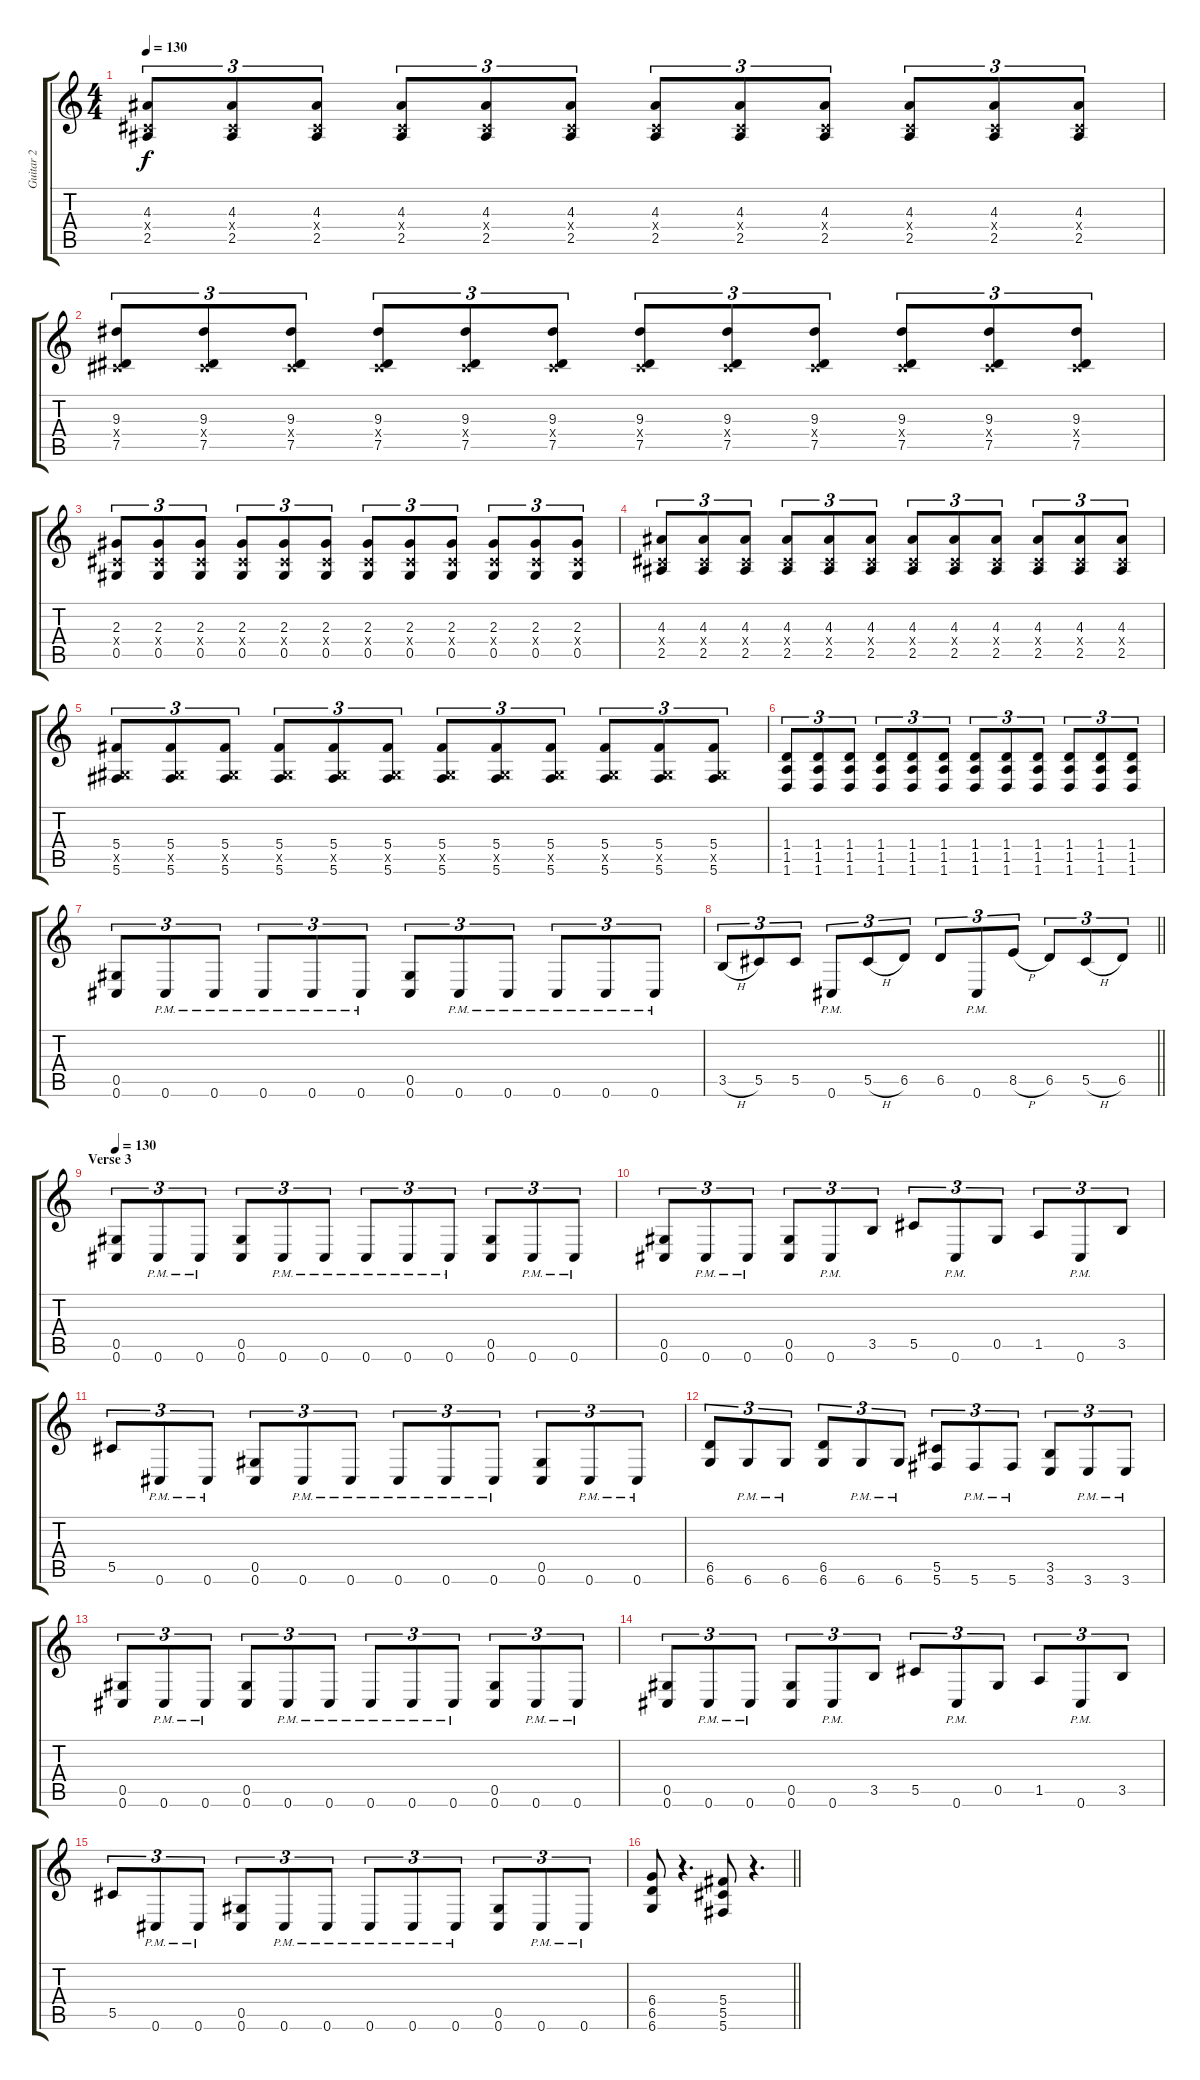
\track ("Guitar 2" "Guitar 2") {instrument distortionguitar}
\staff {score tabs}
\tuning (Eb4 Bb3 Gb3 Db3 Ab2 Db2) {hide}
\ts (4 4)
\tempo 130
\clef g2
\ks c
(4.3 0.4{x} 2.5).8{tu (3 2) dy f} (4.3 0.4{x} 2.5).8{tu (3 2)} (4.3 0.4{x} 2.5).8{tu (3 2)} (4.3 0.4{x} 2.5).8{tu (3 2)} (4.3 0.4{x} 2.5).8{tu (3 2)} (4.3 0.4{x} 2.5).8{tu (3 2)} (4.3 0.4{x} 2.5).8{tu (3 2)} (4.3 0.4{x} 2.5).8{tu (3 2)} (4.3 0.4{x} 2.5).8{tu (3 2)} (4.3 0.4{x} 2.5).8{tu (3 2)} (4.3 0.4{x} 2.5).8{tu (3 2)} (4.3 0.4{x} 2.5).8{tu (3 2)} |
(9.3 0.4{x} 7.5).8{tu (3 2)} (9.3 0.4{x} 7.5).8{tu (3 2)} (9.3 0.4{x} 7.5).8{tu (3 2)} (9.3 0.4{x} 7.5).8{tu (3 2)} (9.3 0.4{x} 7.5).8{tu (3 2)} (9.3 0.4{x} 7.5).8{tu (3 2)} (9.3 0.4{x} 7.5).8{tu (3 2)} (9.3 0.4{x} 7.5).8{tu (3 2)} (9.3 0.4{x} 7.5).8{tu (3 2)} (9.3 0.4{x} 7.5).8{tu (3 2)} (9.3 0.4{x} 7.5).8{tu (3 2)} (9.3 0.4{x} 7.5).8{tu (3 2)} |
(2.3 0.4{x} 0.5).8{tu (3 2)} (2.3 0.4{x} 0.5).8{tu (3 2)} (2.3 0.4{x} 0.5).8{tu (3 2)} (2.3 0.4{x} 0.5).8{tu (3 2)} (2.3 0.4{x} 0.5).8{tu (3 2)} (2.3 0.4{x} 0.5).8{tu (3 2)} (2.3 0.4{x} 0.5).8{tu (3 2)} (2.3 0.4{x} 0.5).8{tu (3 2)} (2.3 0.4{x} 0.5).8{tu (3 2)} (2.3 0.4{x} 0.5).8{tu (3 2)} (2.3 0.4{x} 0.5).8{tu (3 2)} (2.3 0.4{x} 0.5).8{tu (3 2)} |
(4.3 0.4{x} 2.5).8{tu (3 2)} (4.3 0.4{x} 2.5).8{tu (3 2)} (4.3 0.4{x} 2.5).8{tu (3 2)} (4.3 0.4{x} 2.5).8{tu (3 2)} (4.3 0.4{x} 2.5).8{tu (3 2)} (4.3 0.4{x} 2.5).8{tu (3 2)} (4.3 0.4{x} 2.5).8{tu (3 2)} (4.3 0.4{x} 2.5).8{tu (3 2)} (4.3 0.4{x} 2.5).8{tu (3 2)} (4.3 0.4{x} 2.5).8{tu (3 2)} (4.3 0.4{x} 2.5).8{tu (3 2)} (4.3 0.4{x} 2.5).8{tu (3 2)} |
(5.4 0.5{x} 5.6).8{tu (3 2)} (5.4 0.5{x} 5.6).8{tu (3 2)} (5.4 0.5{x} 5.6).8{tu (3 2)} (5.4 0.5{x} 5.6).8{tu (3 2)} (5.4 0.5{x} 5.6).8{tu (3 2)} (5.4 0.5{x} 5.6).8{tu (3 2)} (5.4 0.5{x} 5.6).8{tu (3 2)} (5.4 0.5{x} 5.6).8{tu (3 2)} (5.4 0.5{x} 5.6).8{tu (3 2)} (5.4 0.5{x} 5.6).8{tu (3 2)} (5.4 0.5{x} 5.6).8{tu (3 2)} (5.4 0.5{x} 5.6).8{tu (3 2)} |
(1.4 1.5 1.6).8{tu (3 2)} (1.4 1.5 1.6).8{tu (3 2)} (1.4 1.5 1.6).8{tu (3 2)} (1.4 1.5 1.6).8{tu (3 2)} (1.4 1.5 1.6).8{tu (3 2)} (1.4 1.5 1.6).8{tu (3 2)} (1.4 1.5 1.6).8{tu (3 2)} (1.4 1.5 1.6).8{tu (3 2)} (1.4 1.5 1.6).8{tu (3 2)} (1.4 1.5 1.6).8{tu (3 2)} (1.4 1.5 1.6).8{tu (3 2)} (1.4 1.5 1.6).8{tu (3 2)} |
(0.5 0.6).8{tu (3 2)} 0.6{pm}.8{tu (3 2)} 0.6{pm}.8{tu (3 2)} 0.6{pm}.8{tu (3 2)} 0.6{pm}.8{tu (3 2)} 0.6{pm}.8{tu (3 2)} (0.5 0.6).8{tu (3 2)} 0.6{pm}.8{tu (3 2)} 0.6{pm}.8{tu (3 2)} 0.6{pm}.8{tu (3 2)} 0.6{pm}.8{tu (3 2)} 0.6{pm}.8{tu (3 2)} |
\barLineRight lightlight
3.5{h}.8{tu (3 2)} 5.5.8{tu (3 2)} 5.5.8{tu (3 2)} 0.6{pm}.8{tu (3 2)} 5.5{h}.8{tu (3 2)} 6.5.8{tu (3 2)} 6.5.8{tu (3 2)} 0.6{pm}.8{tu (3 2)} 8.5{h}.8{tu (3 2)} 6.5.8{tu (3 2)} 5.5{h}.8{tu (3 2)} 6.5.8{tu (3 2)} |
\section ("" "Verse 3")
\tempo 130
(0.5 0.6).8{tu (3 2)} 0.6{pm}.8{tu (3 2)} 0.6{pm}.8{tu (3 2)} (0.5 0.6).8{tu (3 2)} 0.6{pm}.8{tu (3 2)} 0.6{pm}.8{tu (3 2)} 0.6{pm}.8{tu (3 2)} 0.6{pm}.8{tu (3 2)} 0.6{pm}.8{tu (3 2)} (0.5 0.6).8{tu (3 2)} 0.6{pm}.8{tu (3 2)} 0.6{pm}.8{tu (3 2)} |
(0.5 0.6).8{tu (3 2)} 0.6{pm}.8{tu (3 2)} 0.6{pm}.8{tu (3 2)} (0.5 0.6).8{tu (3 2)} 0.6{pm}.8{tu (3 2)} 3.5.8{tu (3 2)} 5.5.8{tu (3 2)} 0.6{pm}.8{tu (3 2)} 0.5.8{tu (3 2)} 1.5.8{tu (3 2)} 0.6{pm}.8{tu (3 2)} 3.5.8{tu (3 2)} |
5.5.8{tu (3 2)} 0.6{pm}.8{tu (3 2)} 0.6{pm}.8{tu (3 2)} (0.5 0.6).8{tu (3 2)} 0.6{pm}.8{tu (3 2)} 0.6{pm}.8{tu (3 2)} 0.6{pm}.8{tu (3 2)} 0.6{pm}.8{tu (3 2)} 0.6{pm}.8{tu (3 2)} (0.5 0.6).8{tu (3 2)} 0.6{pm}.8{tu (3 2)} 0.6{pm}.8{tu (3 2)} |
(6.5 6.6).8{tu (3 2)} 6.6{pm}.8{tu (3 2)} 6.6{pm}.8{tu (3 2)} (6.5 6.6).8{tu (3 2)} 6.6{pm}.8{tu (3 2)} 6.6{pm}.8{tu (3 2)} (5.5 5.6).8{tu (3 2)} 5.6{pm}.8{tu (3 2)} 5.6{pm}.8{tu (3 2)} (3.5 3.6).8{tu (3 2)} 3.6{pm}.8{tu (3 2)} 3.6{pm}.8{tu (3 2)} |
(0.5 0.6).8{tu (3 2)} 0.6{pm}.8{tu (3 2)} 0.6{pm}.8{tu (3 2)} (0.5 0.6).8{tu (3 2)} 0.6{pm}.8{tu (3 2)} 0.6{pm}.8{tu (3 2)} 0.6{pm}.8{tu (3 2)} 0.6{pm}.8{tu (3 2)} 0.6{pm}.8{tu (3 2)} (0.5 0.6).8{tu (3 2)} 0.6{pm}.8{tu (3 2)} 0.6{pm}.8{tu (3 2)} |
(0.5 0.6).8{tu (3 2)} 0.6{pm}.8{tu (3 2)} 0.6{pm}.8{tu (3 2)} (0.5 0.6).8{tu (3 2)} 0.6{pm}.8{tu (3 2)} 3.5.8{tu (3 2)} 5.5.8{tu (3 2)} 0.6{pm}.8{tu (3 2)} 0.5.8{tu (3 2)} 1.5.8{tu (3 2)} 0.6{pm}.8{tu (3 2)} 3.5.8{tu (3 2)} |
5.5.8{tu (3 2)} 0.6{pm}.8{tu (3 2)} 0.6{pm}.8{tu (3 2)} (0.5 0.6).8{tu (3 2)} 0.6{pm}.8{tu (3 2)} 0.6{pm}.8{tu (3 2)} 0.6{pm}.8{tu (3 2)} 0.6{pm}.8{tu (3 2)} 0.6{pm}.8{tu (3 2)} (0.5 0.6).8{tu (3 2)} 0.6{pm}.8{tu (3 2)} 0.6{pm}.8{tu (3 2)} |
\barLineRight lightlight
(6.4 6.5 6.6).8 r.4{d} (5.4 5.5 5.6).8 r.4{d}
